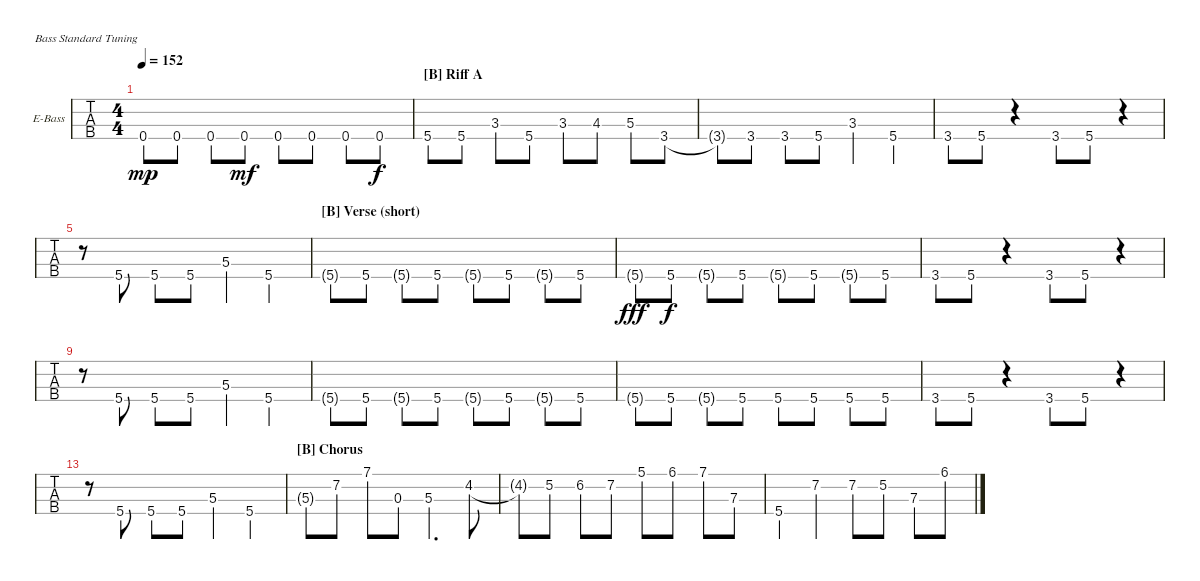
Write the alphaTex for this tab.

\bracketExtendMode nobrackets
\firstSystemTrackNameOrientation horizontal
\otherSystemsTrackNameOrientation horizontal
\defaultBarNumberDisplay FirstOfSystem
\track ("Bass" "E-Bass") {instrument electricbassfinger}
\staff {tabs}
\tuning (G2 D2 A1 E1)
\ts (4 4)
\tempo 152
\clef f4
\ks c
0.4.8{dy mp} 0.4.8 0.4.8 0.4.8{dy mf} 0.4.8 0.4.8 0.4.8 0.4.8{dy f} |
\section ("B" "Riff A")
5.4.8 5.4.8 3.3.8 5.4.8 3.3.8 4.3.8 5.3.8 3.4{ac}.8 |
3.4{t}.8 3.4.8 3.4.8 5.4.8 3.3.4 5.4.4 |
3.4{ac}.8 5.4{ac}.8 r.4 3.4{ac}.8 5.4{ac}.8 r.4 |
r.8 5.4{ac}.8 5.4{ac}.8 5.4{ac}.8 5.3{ac}.4 5.4{ac}.4 |
\section ("B" "Verse (short)")
5.4{g}.8 5.4.8 5.4{g}.8 5.4.8 5.4{g}.8 5.4.8 5.4{g}.8 5.4.8 |
5.4{g}.8{dy fff} 5.4.8{dy f} 5.4{g}.8 5.4.8 5.4{g}.8 5.4.8 5.4{g}.8 5.4.8 |
3.4{ac}.8 5.4{ac}.8 r.4 3.4{ac}.8 5.4{ac}.8 r.4 |
r.8 5.4{ac}.8 5.4{ac}.8 5.4{ac}.8 5.3{ac}.4 5.4{ac}.4 |
5.4{g}.8 5.4.8 5.4{g}.8 5.4.8 5.4{g}.8 5.4.8 5.4{g}.8 5.4.8 |
5.4{g}.8 5.4.8 5.4{g}.8 5.4.8 5.4.8 5.4.8 5.4.8 5.4.8 |
3.4{ac}.8 5.4{ac}.8 r.4 3.4{ac}.8 5.4{ac}.8 r.4 |
r.8 5.4{ac}.8 5.4{ac}.8 5.4{ac}.8 5.3{ac}.4 5.4{ac}.4 |
\section ("B" "Chorus")
5.3{g}.8 7.2.8 7.1.8 0.3.8 5.3.4{d} 4.2.8 |
4.2{t}.8 5.2.8 6.2.8 7.2.8 5.1.8 6.1.8 7.1.8 7.3.8 |
5.4.4 7.2.4 7.2.8 5.2.8 7.3.8 6.1.8
